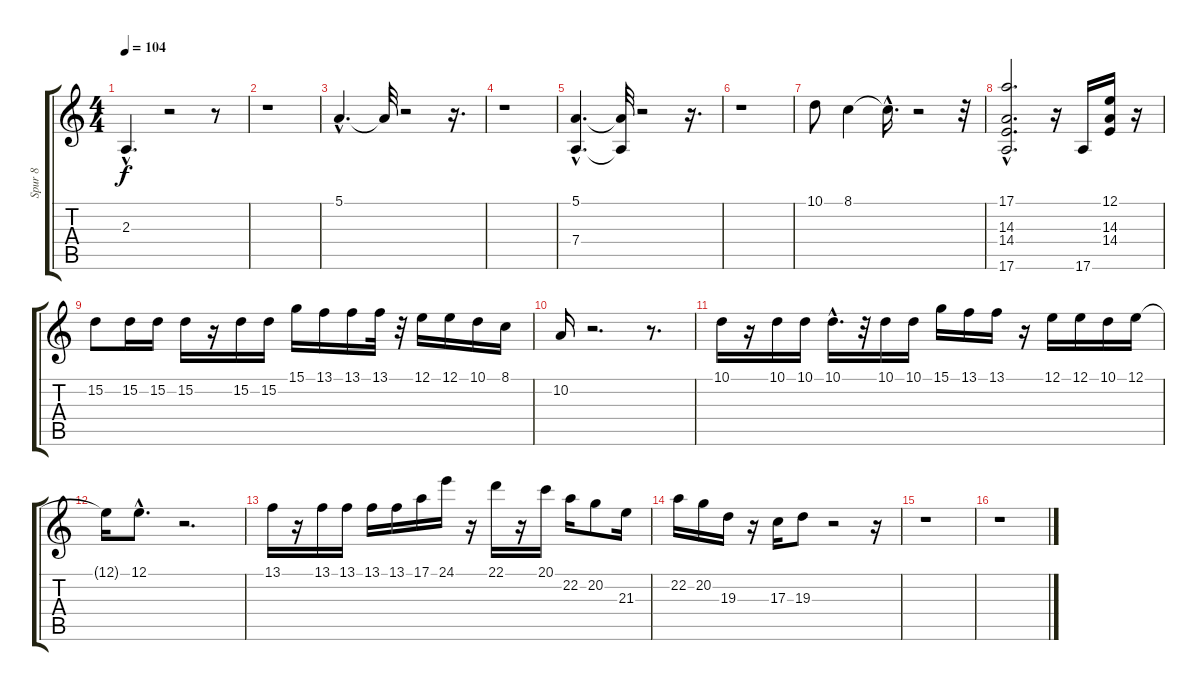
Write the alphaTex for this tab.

\track ("Spur 8" "Spur 8") {instrument lead5charang}
\staff {score tabs}
\tuning (E4 B3 G3 D3 A2 E2) {hide}
\ts (4 4)
\tempo 104
\clef g2
\ks c
2.3{hac}.4{d dy f} r.2 r.8 |
r.1 |
5.1{hac}.4{d} 5.1{t}.32 r.2 r.16{d} |
r.1 |
(5.1{hac} 7.4{hac}).4{d} (5.1{t} 7.4{t}).32 r.2 r.16{d} |
r.1 |
10.1.8 8.1.4 8.1{hac t}.16{d} r.2 r.32 |
(17.1{hac} 14.3{hac} 14.4{hac} 17.6{hac}).2{d} r.16 17.6.16 (12.1 14.3 14.4).16 r.16 |
15.2.8 15.2.16 15.2.16 15.2.16 r.16 15.2.16 15.2.16 15.1.16 13.1.16 13.1.16 13.1.32 r.32 12.1.16 12.1.16 10.1.16 8.1.16 |
10.2.16 r.2{d} r.8{d} |
10.1.16 r.16 10.1.16 10.1.16 10.1{hac}.16{d} r.32 10.1.16 10.1.16 15.1.16 13.1.16 13.1.16 r.16 12.1.16 12.1.16 10.1.16 12.1.16 |
12.1{t}.16 12.1{hac}.8{d} r.2{d} |
13.1.16 r.16 13.1.16 13.1.16 13.1.16 13.1.16 17.1.16 24.1.16 r.16 22.1.16 r.16 20.1.16 22.2.16 20.2.8 21.3.16 |
22.2.16 20.2.16 19.3.16 r.16 17.3.16 19.3.8 r.2 r.16 |
r.1 |
r.1
